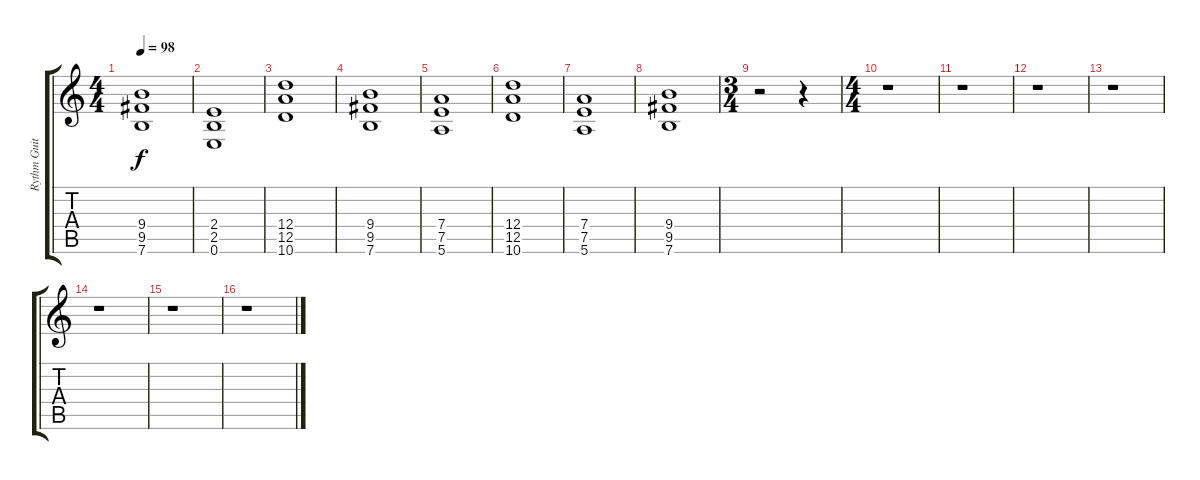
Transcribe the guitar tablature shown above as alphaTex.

\track ("Rythm Guitar" "Rythm Guit") {instrument distortionguitar}
\staff {score tabs}
\tuning (E4 B3 G3 D3 A2 E2) {hide}
\ts (4 4)
\tempo 98
\clef g2
\ks c
(9.4 9.5 7.6).1{dy f} |
(2.4 2.5 0.6).1 |
(12.4 12.5 10.6).1 |
(9.4 9.5 7.6).1 |
(7.4 7.5 5.6).1 |
(12.4 12.5 10.6).1 |
(7.4 7.5 5.6).1 |
(9.4 9.5 7.6).1 |
\ts (3 4)
r.2 r.4 |
\ts (4 4)
r.1 |
r.1 |
r.1 |
r.1 |
r.1 |
r.1 |
r.1
